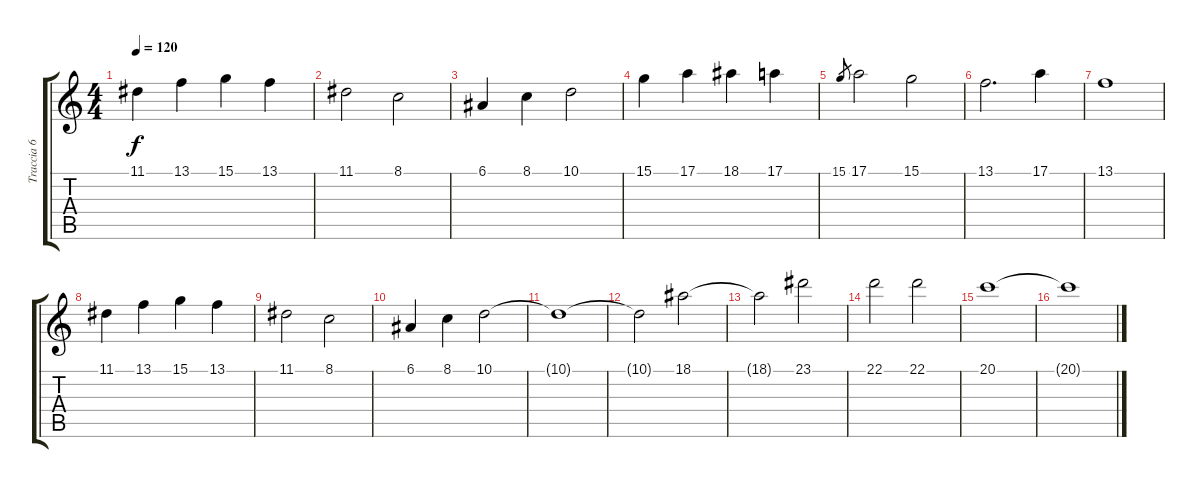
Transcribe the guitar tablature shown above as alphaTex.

\track ("Traccia 6" "Traccia 6") {instrument lead3calliope}
\staff {score tabs}
\tuning (E4 B3 G3 D3 A2 E2) {hide}
\ts (4 4)
\tempo 120
\clef g2
\ks c
11.1.4{dy f} 13.1.4 15.1.4 13.1.4 |
11.1.2 8.1.2 |
6.1.4 8.1.4 10.1.2 |
15.1.4 17.1.4 18.1.4 17.1.4 |
15.1.8{gr} 17.1.2 15.1.2 |
13.1.2{d} 17.1.4 |
13.1.1 |
11.1.4 13.1.4 15.1.4 13.1.4 |
11.1.2 8.1.2 |
6.1.4 8.1.4 10.1.2 |
10.1{t}.1 |
10.1{t}.2 18.1.2 |
18.1{t}.2 23.1.2 |
22.1.2 22.1.2 |
20.1.1 |
20.1{t}.1
